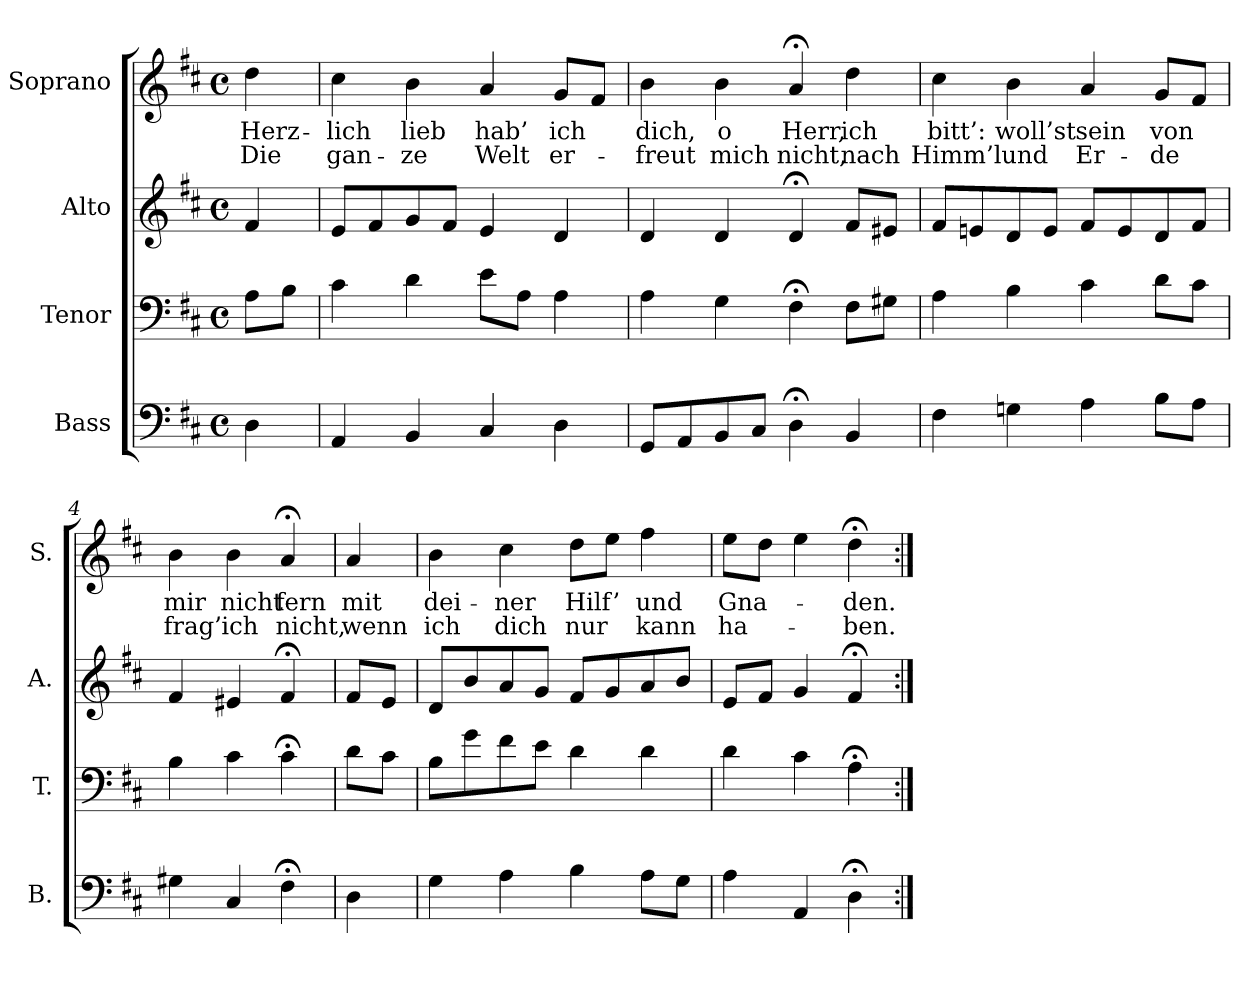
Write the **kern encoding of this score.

**kern	**kern	**kern	**kern	**text	**text
*part4	*part3	*part2	*part1	*part1	*part1
*staff4	*staff3	*staff2	*staff1	*staff1	*staff1
*I"Bass	*I"Tenor	*I"Alto	*I"Soprano	*	*
*I'B.	*I'T.	*I'A.	*I'S.	*	*
*clefF4	*clefF4	*clefG2	*clefG2	*	*
*k[f#c#]	*k[f#c#]	*k[f#c#]	*k[f#c#]	*	*
*D:	*D:	*D:	*D:	*	*
*M4/4	*M4/4	*M4/4	*M4/4	*	*
*met(c)	*met(c)	*met(c)	*met(c)	*	*
=	=	=	=	=	=
4D\	8A\L	4f#/	4dd\	Herz-	Die
.	8B\J	.	.	.	.
=1	=1	=1	=1	=1	=1
4AA/	4c#\	8e/L	4cc#\	-lich	gan-
.	.	8f#/	.	.	.
4BB/	4d\	8g/	4b\	lieb	-ze
.	.	8f#/J	.	.	.
4C#/	8e\L	4e/	4a/	hab’	Welt
.	8A\J	.	.	.	.
4D\	4A\	4d/	8g/L	ich	er-
.	.	.	8f#/J	.	.
=2	=2	=2	=2	=2	=2
8GG/L	4A\	4d/	4b\	dich,	-freut
8AA/	.	.	.	.	.
8BB/	4G\	4d/	4b\	o	mich
8C#/J	.	.	.	.	.
4D;<\	4F#;<\	4d;</	4a;</	Herr,	nicht,
4BB/	8F#\L	8f#/L	4dd\	ich	nach
.	8G#X\J	8e#X/J	.	.	.
=3	=3	=3	=3	=3	=3
4F#\	4A\	8f#/L	4cc#\	bitt’:	Himm’l
.	.	8en/	.	.	.
4Gn\	4B\	8d/	4b\	woll’st	und
.	.	8e/J	.	.	.
4A\	4c#\	8f#/L	4a/	sein	Er-
.	.	8e/	.	.	.
8B\L	8d\L	8d/	8g/L	von	-de
8A\J	8c#\J	8f#/J	8f#/J	.	.
=4	=4	=4	=4	=4	=4
4G#X\	4B\	4f#/	4b\	mir	frag’
4C#/	4c#\	4e#X/	4b\	nicht	ich
4F#;<\	4c#;<\	4f#;</	4a;</	fern	nicht,
!!LO:LB:g=z
=4a	=4a	=4a	=4a	=4a	=4a
4D\	8d\L	8f#/L	4a/	mit	wenn
.	8c#\J	8e/J	.	.	.
=5	=5	=5	=5	=5	=5
4G\	8B\L	8d/L	4b\	dei-	ich
.	8g\	8b/	.	.	.
4A\	8f#\	8a/	4cc#\	-ner	dich
.	8e\J	8g/J	.	.	.
4B\	4d\	8f#/L	8dd\L	Hilf’	nur
.	.	8g/	8ee\J	.	.
8A\L	4d\	8a/	4ff#\	und	kann
8G\J	.	8b/J	.	.	.
=6	=6	=6	=6	=6	=6
4A\	4d\	8e/L	8ee\L	Gna-	ha-
.	.	8f#/J	8dd\J	.	.
4AA/	4c#\	4g/	4ee\	.	.
4D;<\	4A;<\	4f#;</	4dd;<\	-den.	-ben.
=:|!	=:|!	=:|!	=:|!	=:|!	=:|!
*-	*-	*-	*-	*-	*-
